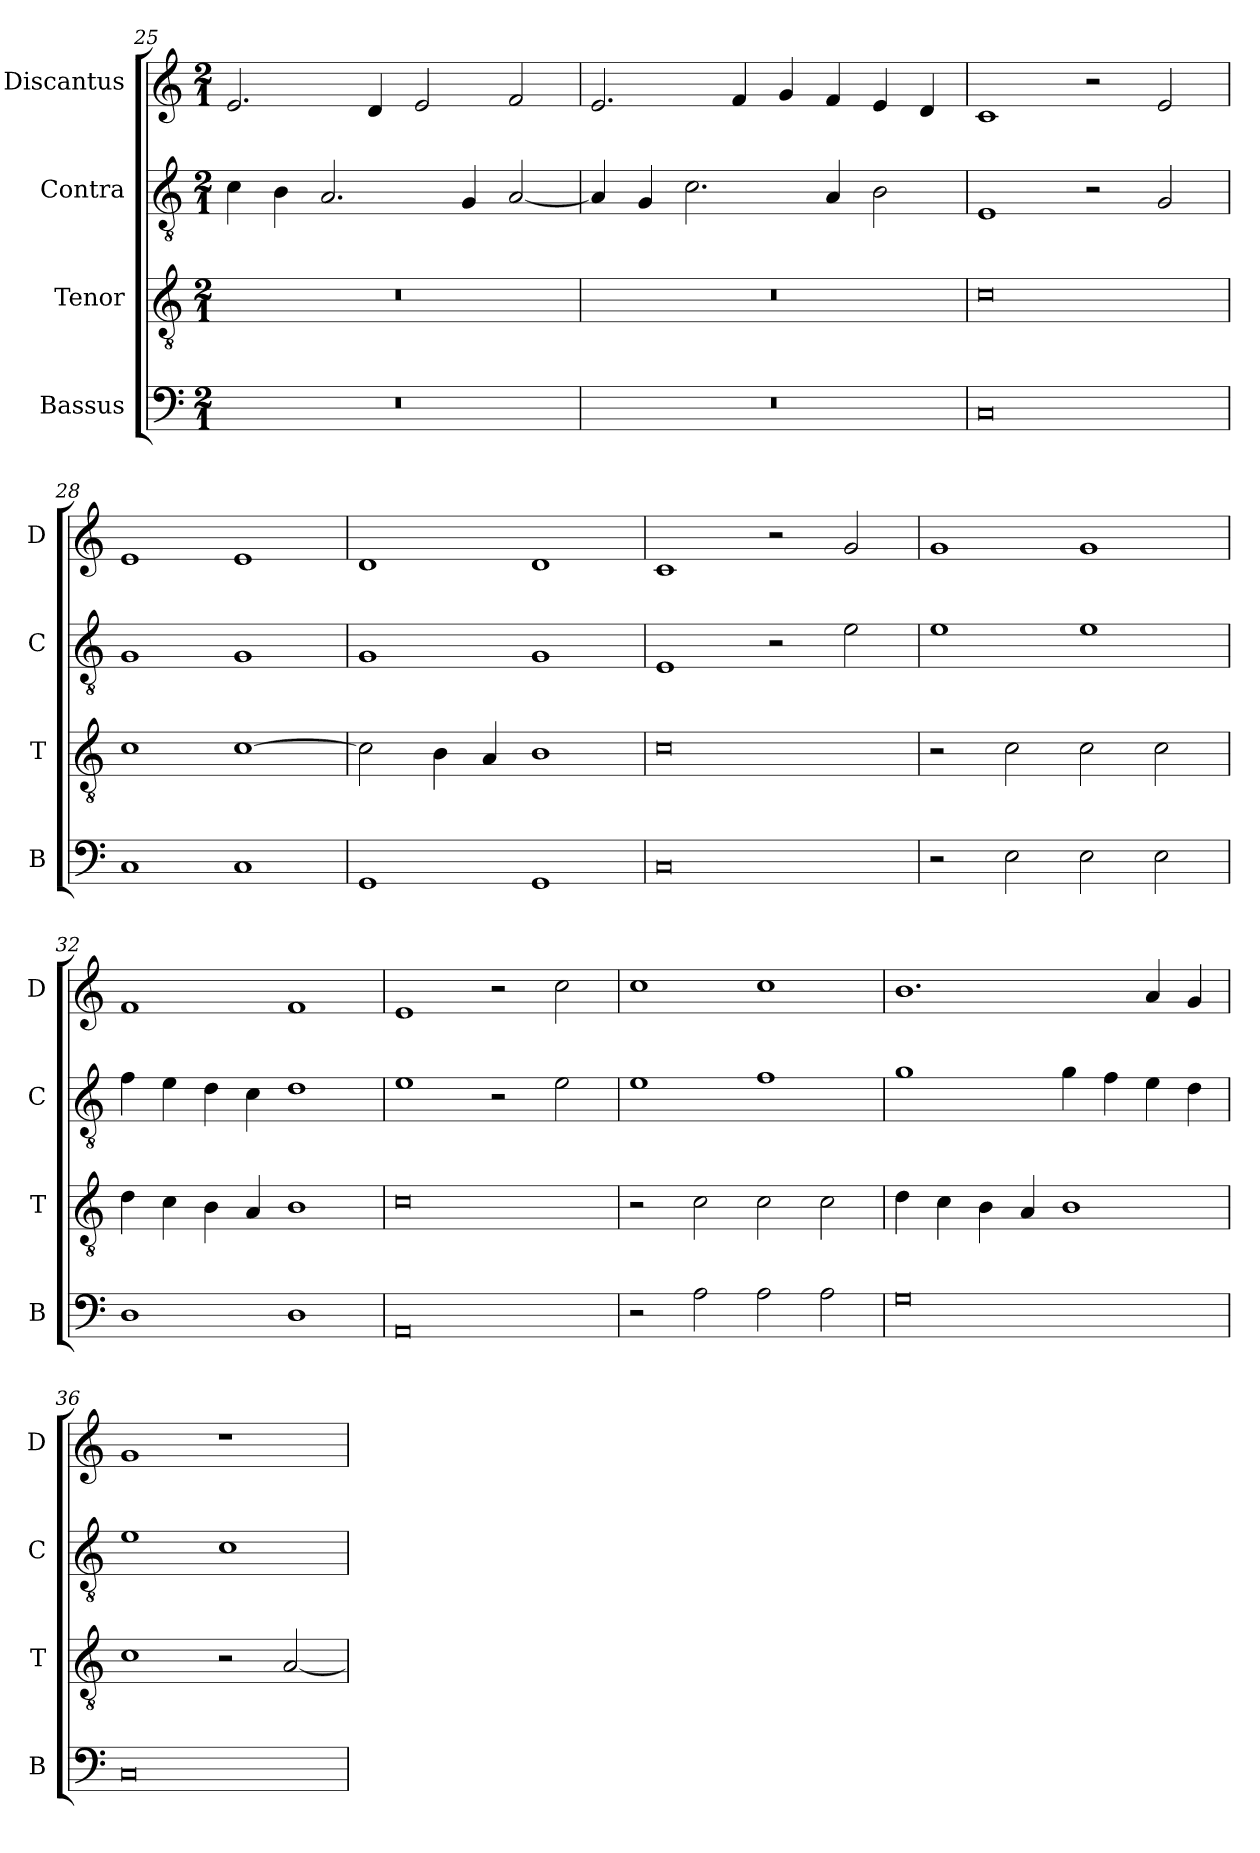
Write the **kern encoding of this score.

**kern	**kern	**kern	**kern
*part4	*part3	*part2	*part1
*staff4	*staff3	*staff2	*staff1
*I"Bassus	*I"Tenor	*I"Contra	*I"Discantus
*I'B	*I'T	*I'C	*I'D
*clefF4	*clefGv2	*clefGv2	*clefG2
*k[]	*k[]	*k[]	*k[]
*M2/1	*M2/1	*M2/1	*M2/1
=25	=25	=25	=25
0r	0r	4c\	2.e/
.	.	4B\	.
.	.	2.A/	.
.	.	.	4d/
.	.	.	2e/
.	.	4G/	.
.	.	[2A/	2f/
=26	=26	=26	=26
0r	0r	4A/]	2.e/
.	.	4G/	.
.	.	2.c\	.
.	.	.	4f/
.	.	.	4g/
.	.	4A/	4f/
.	.	2B\	4e/
.	.	.	4d/
=27	=27	=27	=27
0C	0c	1E	1c
.	.	2r	2r
.	.	2G/	2e/
=28	=28	=28	=28
1C	1c	1G	1e
1C	[1c	1G	1e
=29	=29	=29	=29
1GG	2c\]	1G	1d
.	4B\	.	.
.	4A/	.	.
1GG	1B	1G	1d
=30	=30	=30	=30
0C	0c	1E	1c
.	.	2r	2r
.	.	2e\	2g/
=31	=31	=31	=31
2r	2r	1e	1g
2E\	2c\	.	.
2E\	2c\	1e	1g
2E\	2c\	.	.
=32	=32	=32	=32
1D	4d\	4f\	1f
.	4c\	4e\	.
.	4B\	4d\	.
.	4A/	4c\	.
1D	1B	1d	1f
=33	=33	=33	=33
0AA	0c	1e	1e
.	.	2r	2r
.	.	2e\	2cc\
=34	=34	=34	=34
2r	2r	1e	1cc
2A\	2c\	.	.
2A\	2c\	1f	1cc
2A\	2c\	.	.
=35	=35	=35	=35
0G	4d\	1g	1.b
.	4c\	.	.
.	4B\	.	.
.	4A/	.	.
.	1B	4g\	.
.	.	4f\	.
.	.	4e\	4a/
.	.	4d\	4g/
=36	=36	=36	=36
0C	1c	1e	1g
.	2r	1c	1r
.	[2A/	.	.
=	=	=	=
*-	*-	*-	*-
